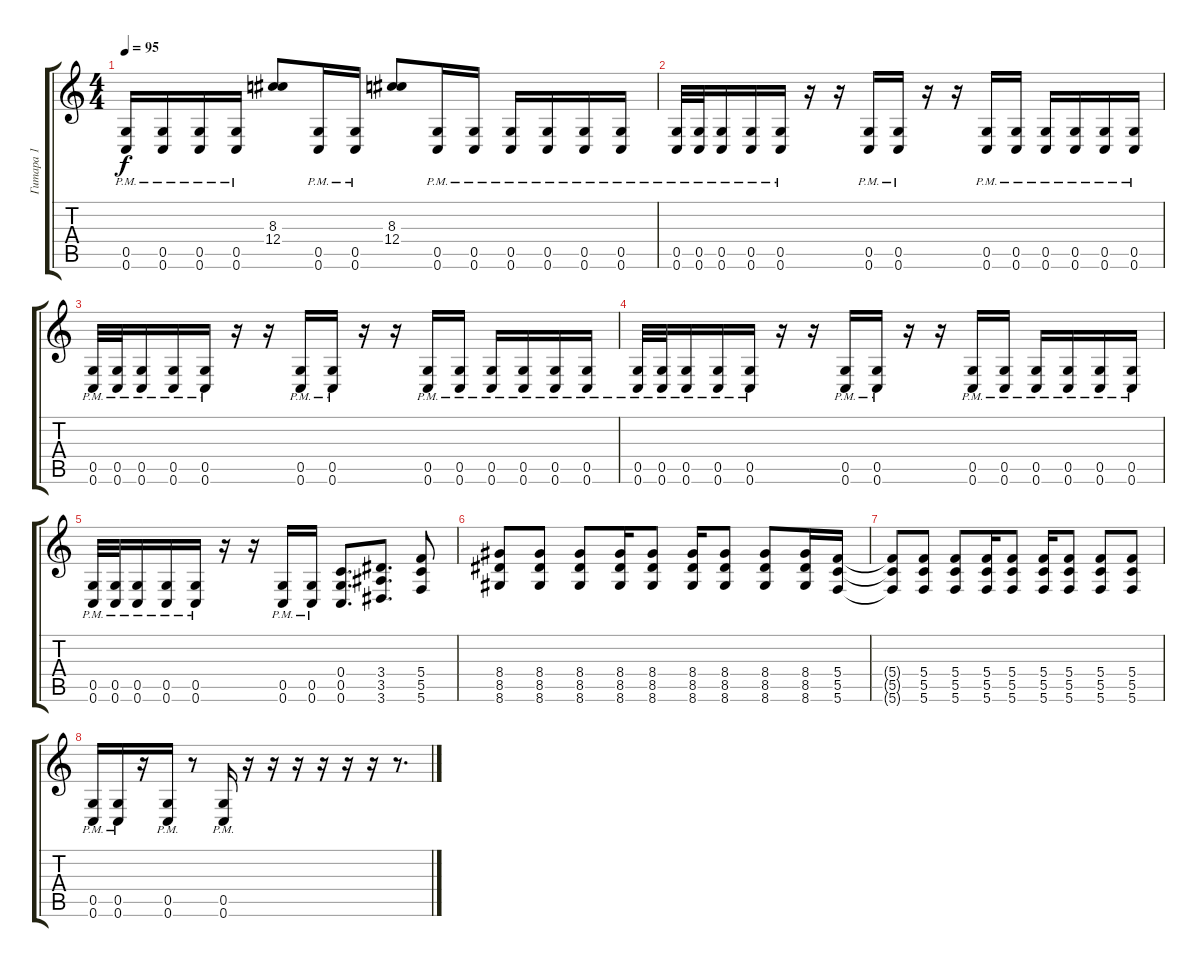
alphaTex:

\track ("Гитара 1" "Гитара 1") {instrument distortionguitar}
\staff {score tabs}
\tuning (D4 A3 F3 C3 G2 C2) {hide}
\ts (4 4)
\tempo 95
\clef g2
\ks c
(0.5{pm} 0.6{pm}).16{dy f} (0.5{pm} 0.6{pm}).16 (0.5{pm} 0.6{pm}).16 (0.5{pm} 0.6{pm}).16 (8.3 12.4).8 (0.5{pm} 0.6{pm}).16 (0.5{pm} 0.6{pm}).16 (8.3 12.4).8 (0.5{pm} 0.6{pm}).16 (0.5{pm} 0.6{pm}).16 (0.5{pm} 0.6{pm}).16 (0.5{pm} 0.6{pm}).16 (0.5{pm} 0.6{pm}).16 (0.5{pm} 0.6{pm}).16 |
(0.5{pm} 0.6{pm}).32 (0.5{pm} 0.6{pm}).32 (0.5{pm} 0.6{pm}).16 (0.5{pm} 0.6{pm}).16 (0.5{pm} 0.6{pm}).16 r.16 r.16 (0.5{pm} 0.6{pm}).16 (0.5{pm} 0.6{pm}).16 r.16 r.16 (0.5{pm} 0.6{pm}).16 (0.5{pm} 0.6{pm}).16 (0.5{pm} 0.6{pm}).16 (0.5{pm} 0.6{pm}).16 (0.5{pm} 0.6{pm}).16 (0.5{pm} 0.6{pm}).16 |
(0.5{pm} 0.6{pm}).32 (0.5{pm} 0.6{pm}).32 (0.5{pm} 0.6{pm}).16 (0.5{pm} 0.6{pm}).16 (0.5{pm} 0.6{pm}).16 r.16 r.16 (0.5{pm} 0.6{pm}).16 (0.5{pm} 0.6{pm}).16 r.16 r.16 (0.5{pm} 0.6{pm}).16 (0.5{pm} 0.6{pm}).16 (0.5{pm} 0.6{pm}).16 (0.5{pm} 0.6{pm}).16 (0.5{pm} 0.6{pm}).16 (0.5{pm} 0.6{pm}).16 |
(0.5{pm} 0.6{pm}).32 (0.5{pm} 0.6{pm}).32 (0.5{pm} 0.6{pm}).16 (0.5{pm} 0.6{pm}).16 (0.5{pm} 0.6{pm}).16 r.16 r.16 (0.5{pm} 0.6{pm}).16 (0.5{pm} 0.6{pm}).16 r.16 r.16 (0.5{pm} 0.6{pm}).16 (0.5{pm} 0.6{pm}).16 (0.5{pm} 0.6{pm}).16 (0.5{pm} 0.6{pm}).16 (0.5{pm} 0.6{pm}).16 (0.5{pm} 0.6{pm}).16 |
(0.5{pm} 0.6{pm}).32 (0.5{pm} 0.6{pm}).32 (0.5{pm} 0.6{pm}).16 (0.5{pm} 0.6{pm}).16 (0.5{pm} 0.6{pm}).16 r.16 r.16 (0.5{pm} 0.6{pm}).16 (0.5{pm} 0.6{pm}).16 (0.4 0.5 0.6).8{d} (3.4 3.5 3.6).8{d} (5.4 5.5 5.6).8 |
(8.4 8.5 8.6).8 (8.4 8.5 8.6).8 (8.4 8.5 8.6).8 (8.4 8.5 8.6).16 (8.4 8.5 8.6).8 (8.4 8.5 8.6).16 (8.4 8.5 8.6).8 (8.4 8.5 8.6).8 (8.4 8.5 8.6).16 (5.4 5.5 5.6).16 |
(5.4{t} 5.5{t} 5.6{t}).8 (5.4 5.5 5.6).8 (5.4 5.5 5.6).8 (5.4 5.5 5.6).16 (5.4 5.5 5.6).8 (5.4 5.5 5.6).16 (5.4 5.5 5.6).8 (5.4 5.5 5.6).8 (5.4 5.5 5.6).8 |
(0.5{pm} 0.6{pm}).16 (0.5{pm} 0.6{pm}).16 r.16 (0.5{pm} 0.6{pm}).16 r.8 (0.5{pm} 0.6{pm}).16 r.16 r.16 r.16 r.16 r.16 r.16 r.8{d}
